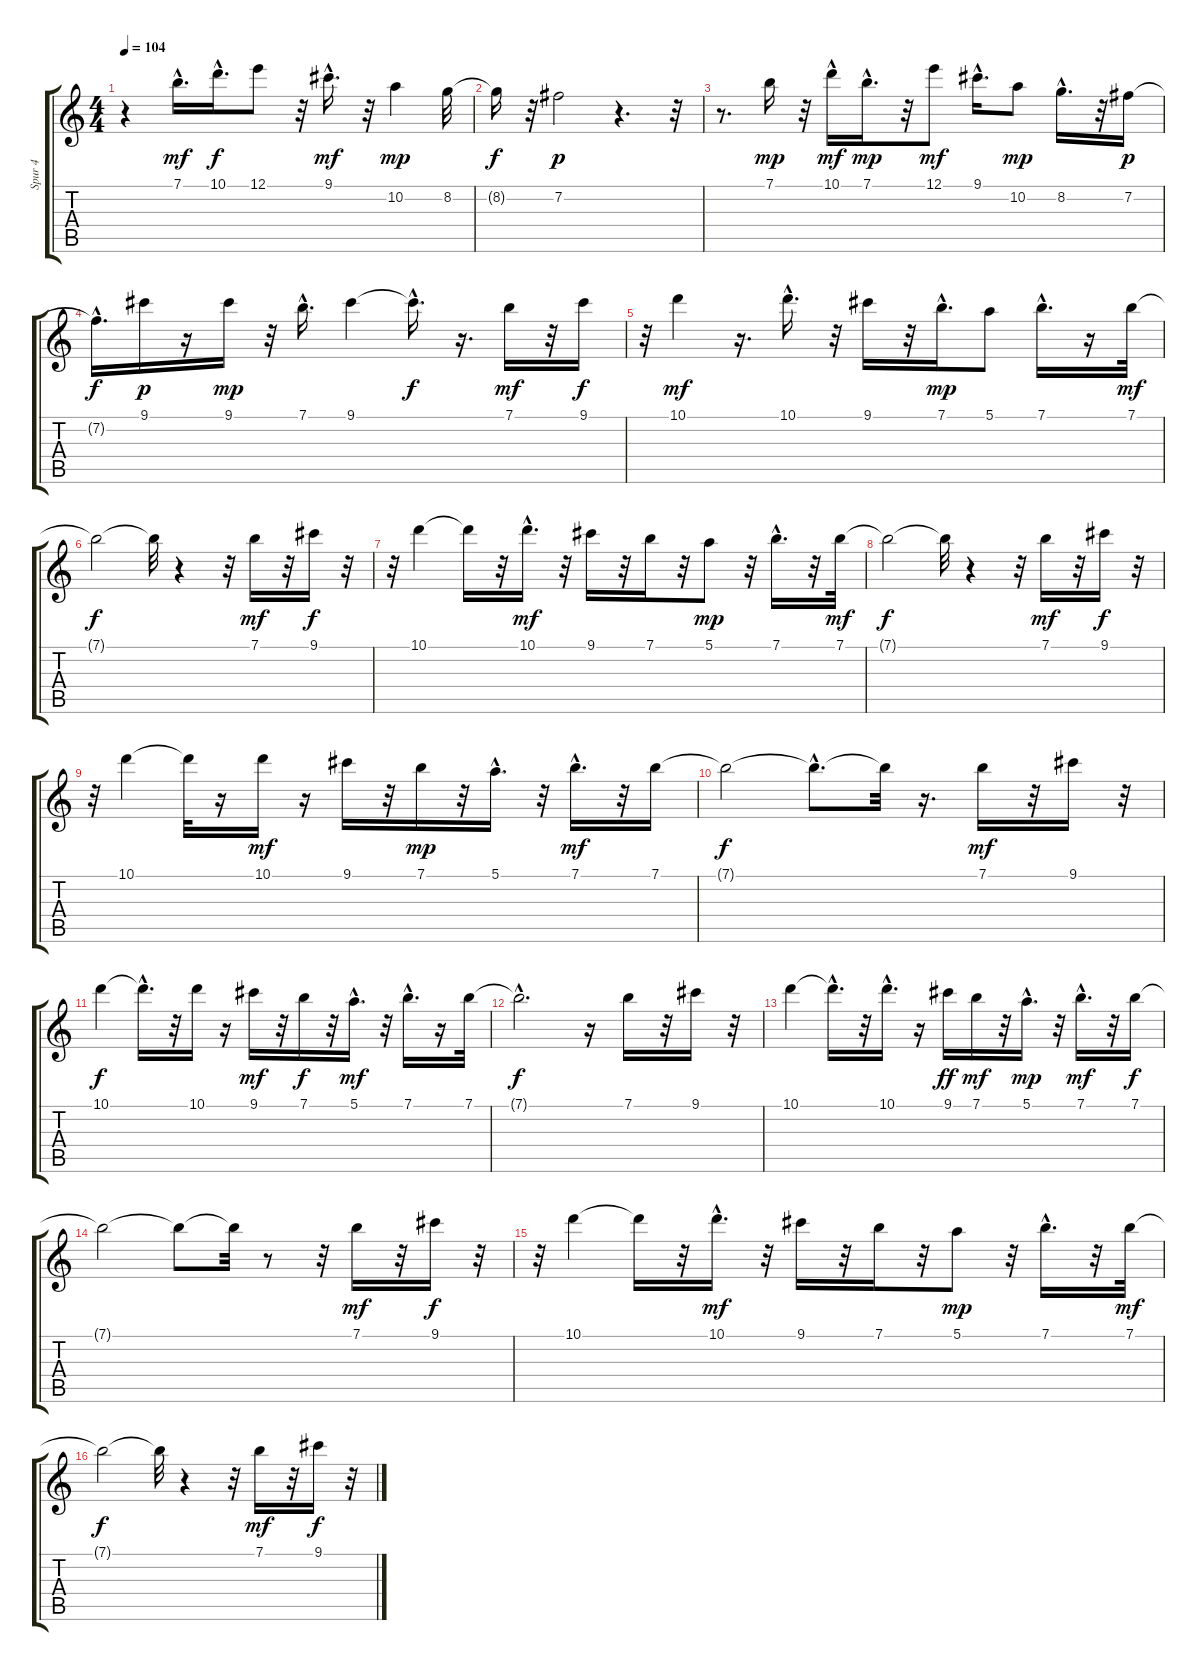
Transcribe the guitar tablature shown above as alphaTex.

\track ("Spur 4" "Spur 4") {instrument acousticguitarnylon}
\staff {score tabs}
\tuning (E4 B3 G3 D3 A2 E2) {hide}
\ts (4 4)
\tempo 104
\clef g2
\ks c
r.4{dy mp} 7.1{hac}.16{d dy mf} 10.1{hac}.16{d dy f} 12.1.8 r.32 9.1{hac}.16{d dy mf} r.32 10.2.4{dy mp} 8.2.32 |
8.2{t}.16{dy f} r.32 7.2.2{dy p} r.4{d} r.32 |
r.8{d} 7.1.16{dy mp} r.32 10.1{hac}.16{dy mf} 7.1{hac}.16{d dy mp} r.32 12.1.8{dy mf} 9.1{hac}.16{d} 10.2.8{dy mp} 8.2{hac}.16{d} r.32 7.2.16{dy p} |
7.2{hac t}.16{d dy f} 9.1.16{dy p} r.16 9.1.16{dy mp} r.32 7.1{hac}.16{d} 9.1.4 9.1{hac t}.16{d dy f} r.16{d} 7.1.16{dy mf} r.32 9.1.16{dy f} |
r.32 10.1.4{dy mf} r.16{d} 10.1{hac}.16{d} r.32 9.1.16 r.32 7.1{hac}.16{d dy mp} 5.1.8 7.1{hac}.16{d} r.16 7.1.32{dy mf} |
7.1{t}.2{dy f} 7.1{t}.32 r.4 r.32 7.1.16{dy mf} r.32 9.1.16{dy f} r.32 |
r.32 10.1.4 10.1{t}.16 r.32 10.1{hac}.16{d dy mf} r.32 9.1.16 r.32 7.1.16 r.32 5.1.8{dy mp} r.32 7.1{hac}.16{d} r.32 7.1.32{dy mf} |
7.1{t}.2{dy f} 7.1{t}.32 r.4 r.32 7.1.16{dy mf} r.32 9.1.16{dy f} r.32 |
r.32 10.1.4 10.1{t}.32 r.16 10.1.16{dy mf} r.16 9.1.16 r.32 7.1.16{dy mp} r.32 5.1{hac}.16{d} r.32 7.1{hac}.16{d dy mf} r.32 7.1.16 |
7.1{t}.2{dy f} 7.1{hac t}.8{d} 7.1{t}.32 r.16{d} 7.1.16{dy mf} r.32 9.1.16 r.32 |
10.1.4{dy f} 10.1{hac t}.16{d} r.32 10.1.16 r.16 9.1.16{dy mf} r.32 7.1.16{dy f} r.32 5.1{hac}.16{d dy mf} r.32 7.1{hac}.16{d} r.16 7.1.32 |
7.1{hac t}.2{d dy f} r.16 7.1.16 r.32 9.1.16 r.32 |
10.1.4 10.1{hac t}.16{d} r.32 10.1{hac}.16{d} r.16 9.1.16{dy ff} 7.1.16{dy mf} r.32 5.1{hac}.16{d dy mp} r.32 7.1{hac}.16{d dy mf} r.32 7.1.16{dy f} |
7.1{t}.2 7.1{t}.8 7.1{t}.32 r.8 r.32 7.1.16{dy mf} r.32 9.1.16{dy f} r.32 |
r.32 10.1.4 10.1{t}.16 r.32 10.1{hac}.16{d dy mf} r.32 9.1.16 r.32 7.1.16 r.32 5.1.8{dy mp} r.32 7.1{hac}.16{d} r.32 7.1.32{dy mf} |
7.1{t}.2{dy f} 7.1{t}.32 r.4 r.32 7.1.16{dy mf} r.32 9.1.16{dy f} r.32
